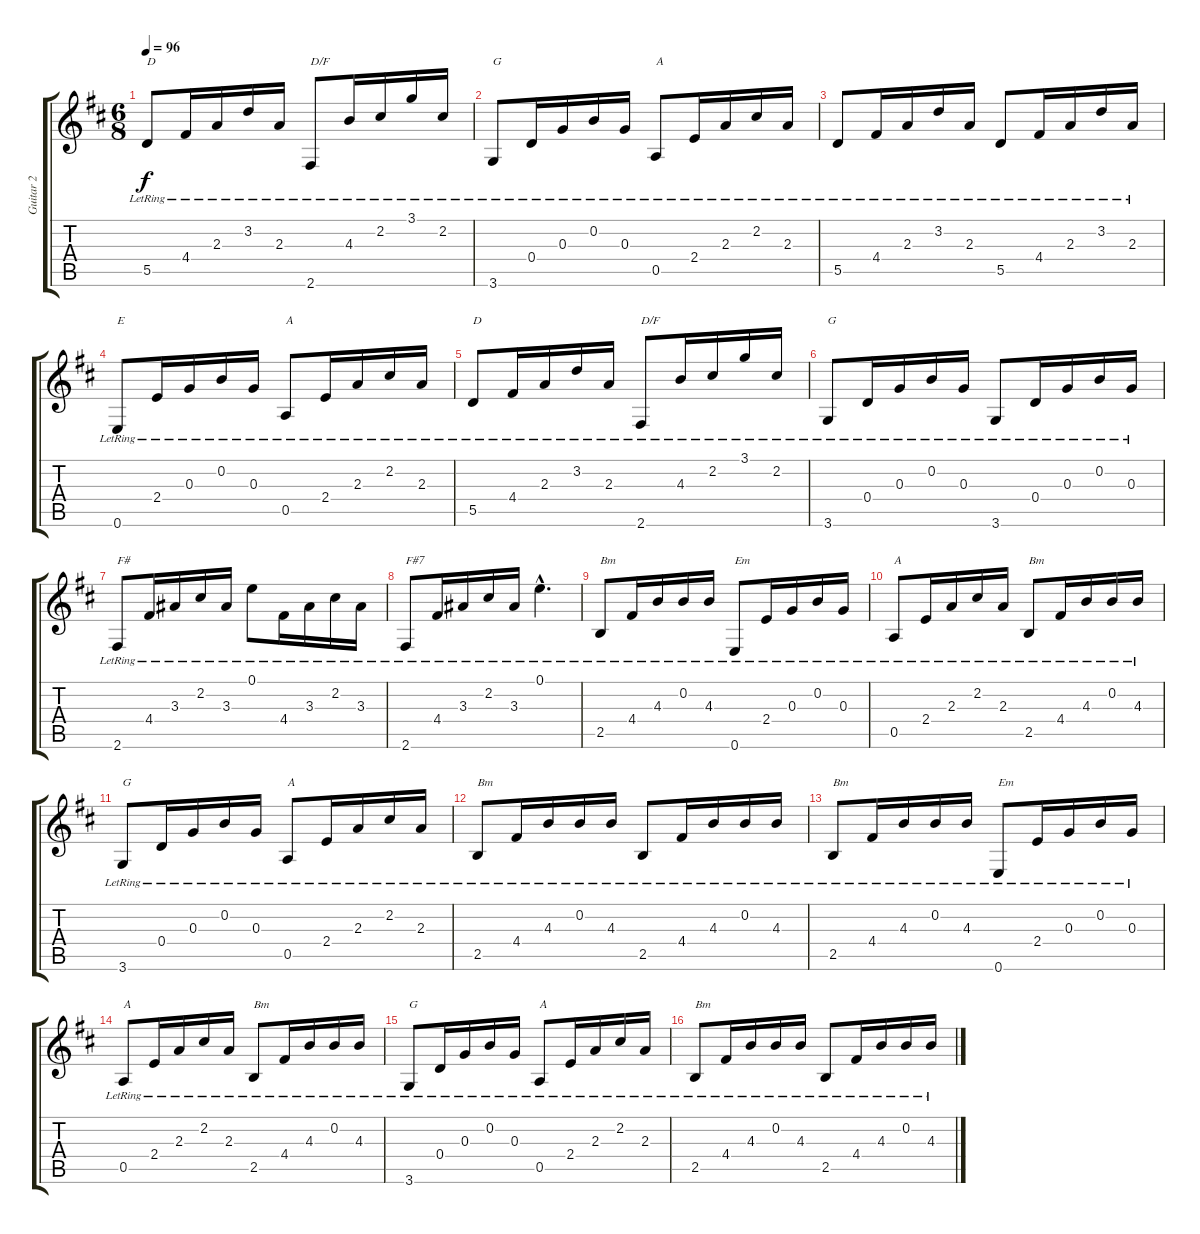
\track ("Guitar 2" "Guitar 2") {instrument acousticguitarsteel}
\staff {score tabs}
\tuning (E4 B3 G3 D3 A2 E2) {hide}
\ts (6 8)
\tempo 96
\clef g2
\ks bminor
5.5{lr}.8{txt "D" dy f} 4.4{lr}.16 2.3{lr}.16 3.2{lr}.16 2.3{lr}.16 2.6{lr}.8{txt "D/F"} 4.3{lr}.16 2.2{lr}.16 3.1{lr}.16 2.2{lr}.16 |
3.6{lr}.8{txt "G"} 0.4{lr}.16 0.3{lr}.16 0.2{lr}.16 0.3{lr}.16 0.5{lr}.8{txt "A"} 2.4{lr}.16 2.3{lr}.16 2.2{lr}.16 2.3{lr}.16 |
5.5{lr}.8 4.4{lr}.16 2.3{lr}.16 3.2{lr}.16 2.3{lr}.16 5.5{lr}.8 4.4{lr}.16 2.3{lr}.16 3.2{lr}.16 2.3{lr}.16 |
0.6{lr}.8{txt "E"} 2.4{lr}.16 0.3{lr}.16 0.2{lr}.16 0.3{lr}.16 0.5{lr}.8{txt "A"} 2.4{lr}.16 2.3{lr}.16 2.2{lr}.16 2.3{lr}.16 |
5.5{lr}.8{txt "D"} 4.4{lr}.16 2.3{lr}.16 3.2{lr}.16 2.3{lr}.16 2.6{lr}.8{txt "D/F"} 4.3{lr}.16 2.2{lr}.16 3.1{lr}.16 2.2{lr}.16 |
3.6{lr}.8{txt "G"} 0.4{lr}.16 0.3{lr}.16 0.2{lr}.16 0.3{lr}.16 3.6{lr}.8 0.4{lr}.16 0.3{lr}.16 0.2{lr}.16 0.3{lr}.16 |
2.6{lr}.8{txt "F#"} 4.4{lr}.16 3.3{lr}.16 2.2{lr}.16 3.3{lr}.16 0.1{lr}.8 4.4{lr}.16 3.3{lr}.16 2.2{lr}.16 3.3{lr}.16 |
2.6{lr}.8{txt "F#7"} 4.4{lr}.16 3.3{lr}.16 2.2{lr}.16 3.3{lr}.16 0.1{hac lr}.4{d} |
2.5{lr}.8{txt "Bm"} 4.4{lr}.16 4.3{lr}.16 0.2{lr}.16 4.3{lr}.16 0.6{lr}.8{txt "Em"} 2.4{lr}.16 0.3{lr}.16 0.2{lr}.16 0.3{lr}.16 |
0.5{lr}.8{txt "A"} 2.4{lr}.16 2.3{lr}.16 2.2{lr}.16 2.3{lr}.16 2.5{lr}.8{txt "Bm"} 4.4{lr}.16 4.3{lr}.16 0.2{lr}.16 4.3{lr}.16 |
3.6{lr}.8{txt "G"} 0.4{lr}.16 0.3{lr}.16 0.2{lr}.16 0.3{lr}.16 0.5{lr}.8{txt "A"} 2.4{lr}.16 2.3{lr}.16 2.2{lr}.16 2.3{lr}.16 |
2.5{lr}.8{txt "Bm"} 4.4{lr}.16 4.3{lr}.16 0.2{lr}.16 4.3{lr}.16 2.5{lr}.8 4.4{lr}.16 4.3{lr}.16 0.2{lr}.16 4.3{lr}.16 |
2.5{lr}.8{txt "Bm"} 4.4{lr}.16 4.3{lr}.16 0.2{lr}.16 4.3{lr}.16 0.6{lr}.8{txt "Em"} 2.4{lr}.16 0.3{lr}.16 0.2{lr}.16 0.3{lr}.16 |
0.5{lr}.8{txt "A"} 2.4{lr}.16 2.3{lr}.16 2.2{lr}.16 2.3{lr}.16 2.5{lr}.8{txt "Bm"} 4.4{lr}.16 4.3{lr}.16 0.2{lr}.16 4.3{lr}.16 |
3.6{lr}.8{txt "G"} 0.4{lr}.16 0.3{lr}.16 0.2{lr}.16 0.3{lr}.16 0.5{lr}.8{txt "A"} 2.4{lr}.16 2.3{lr}.16 2.2{lr}.16 2.3{lr}.16 |
2.5{lr}.8{txt "Bm"} 4.4{lr}.16 4.3{lr}.16 0.2{lr}.16 4.3{lr}.16 2.5{lr}.8 4.4{lr}.16 4.3{lr}.16 0.2{lr}.16 4.3{lr}.16
